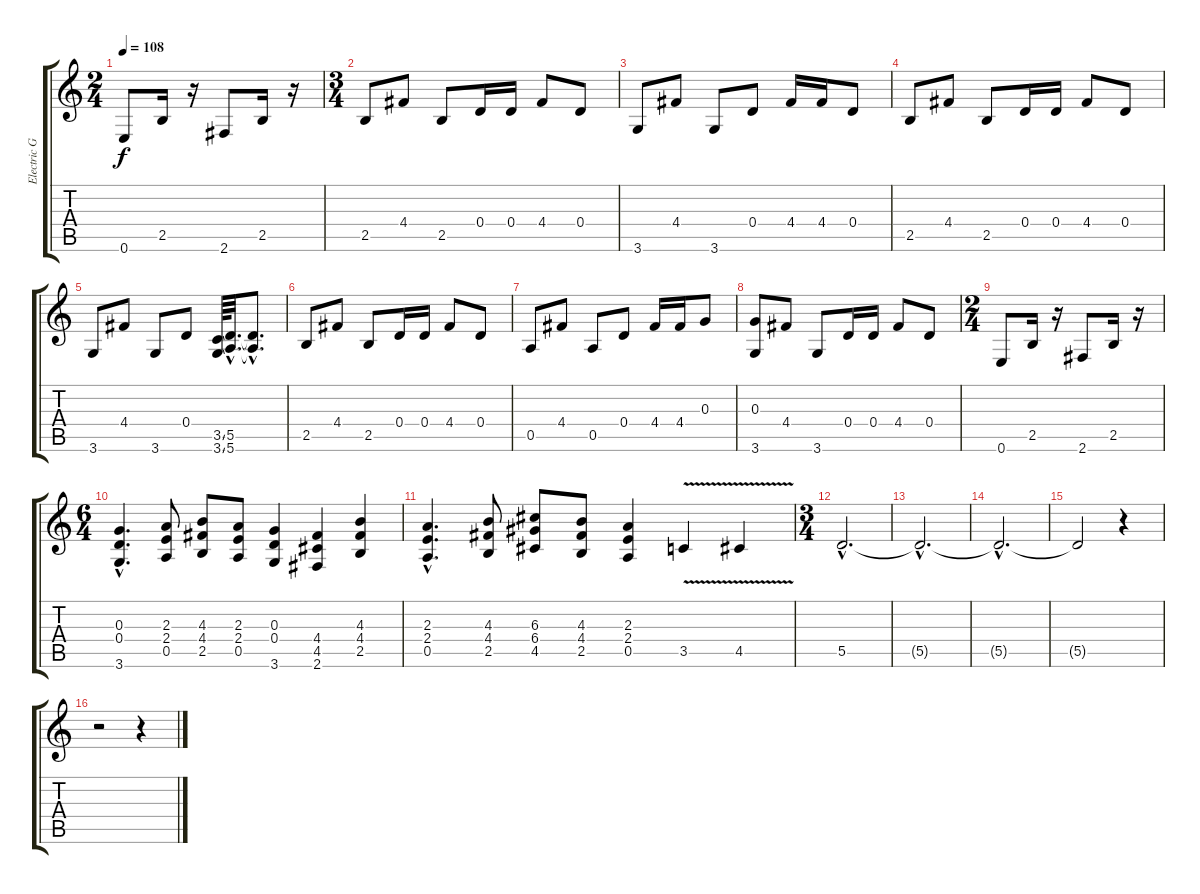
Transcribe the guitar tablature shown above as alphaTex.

\track ("Electric Guitar (Guitar 2)" "Electric G") {instrument electricguitarclean}
\staff {score tabs}
\tuning (E4 B3 G3 D3 A2 E2) {hide}
\ts (2 4)
\tempo 108
\clef g2
\ks c
0.6.8{dy f} 2.5.16 r.16 2.6.8 2.5.16 r.16 |
\ts (3 4)
2.5.8 4.4.8 2.5.8 0.4.16 0.4.16 4.4.8 0.4.8 |
3.6.8 4.4.8 3.6.8 0.4.8 4.4.16 4.4.16 0.4.8 |
2.5.8 4.4.8 2.5.8 0.4.16 0.4.16 4.4.8 0.4.8 |
3.6.8 4.4.8 3.6.8 0.4.8 (3.5{ss} 3.6{ss}).64 (5.5{hac} 5.6{hac}).32{d} (5.5{hac t} 5.6{hac t}).8{d} |
2.5.8 4.4.8 2.5.8 0.4.16 0.4.16 4.4.8 0.4.8 |
0.5.8 4.4.8 0.5.8 0.4.8 4.4.16 4.4.16 0.3.8 |
(0.3 3.6).8 4.4.8 3.6.8 0.4.16 0.4.16 4.4.8 0.4.8 |
\ts (2 4)
0.6.8 2.5.16 r.16 2.6.8 2.5.16 r.16 |
\ts (6 4)
(0.3{hac} 0.4{hac} 3.6{hac}).4{d} (2.3 2.4 0.5).8 (4.3 4.4 2.5).8 (2.3 2.4 0.5).8 (0.3 0.4 3.6).4 (4.4 4.5 2.6).4 (4.3 4.4 2.5).4 |
(2.3{hac} 2.4{hac} 0.5{hac}).4{d} (4.3 4.4 2.5).8 (6.3 6.4 4.5).8 (4.3 4.4 2.5).8 (2.3 2.4 0.5).4 3.5{v}.4 4.5{v}.4 |
\ts (3 4)
5.5{hac}.2{d} |
5.5{hac t}.2{d} |
5.5{hac t}.2{d} |
5.5{t}.2 r.4 |
r.2 r.4
